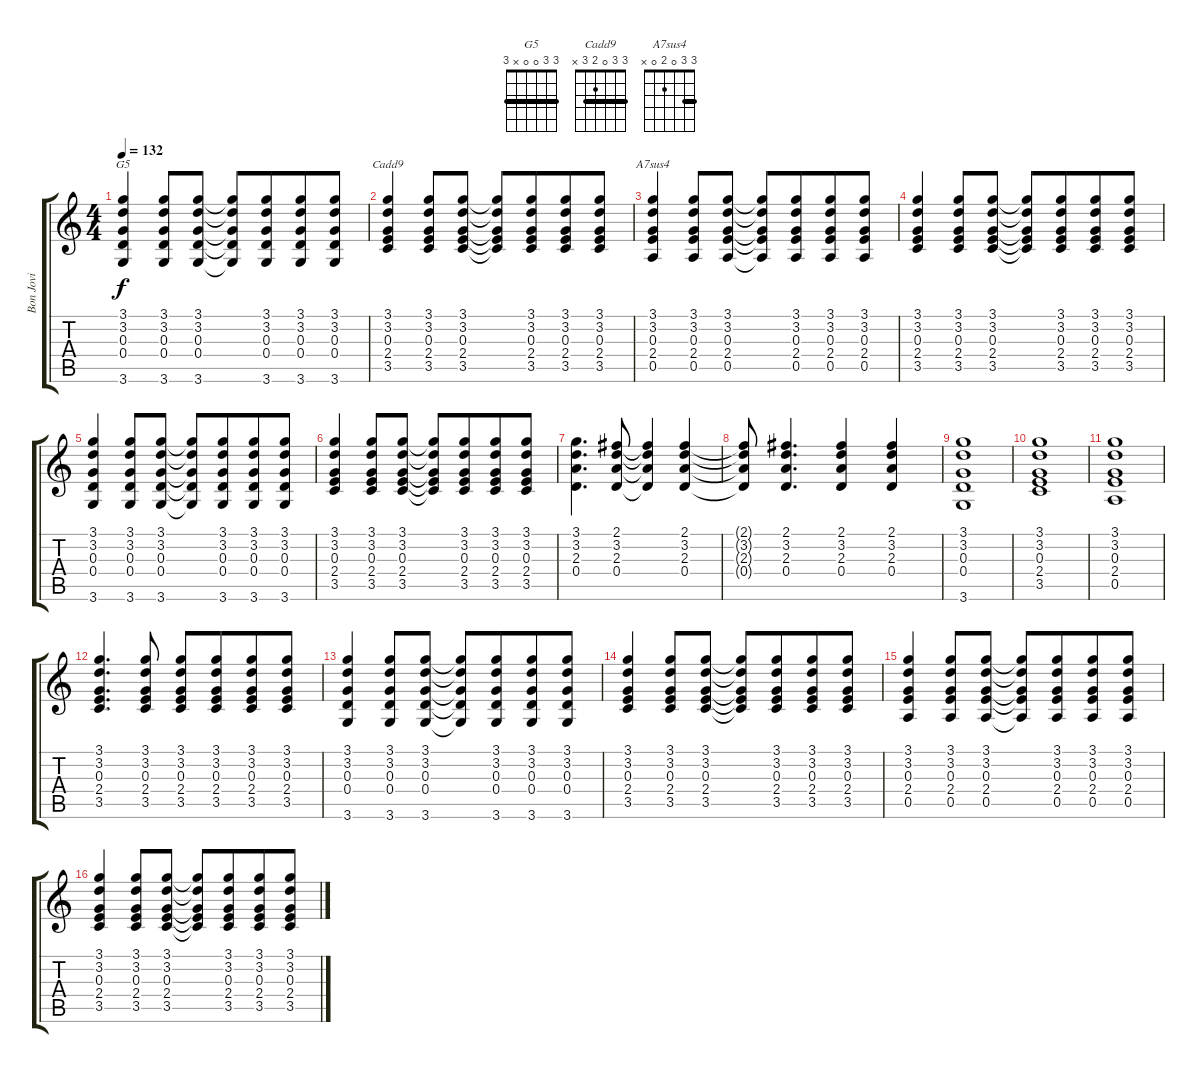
\track ("Bon Jovi" "Bon Jovi") {instrument acousticguitarsteel}
\staff {score tabs}
\tuning (E4 B3 G3 D3 A2 E2) {hide}
\chord ("G5" 3 3 0 0 x 3) {barre 3}
\chord ("Cadd9" 3 3 0 2 3 x) {barre 3}
\chord ("A7sus4" 3 3 0 2 0 x) {barre 3}
\ts (4 4)
\tempo 132
\clef g2
\ks c
(3.1 3.2 0.3 0.4 3.6).4{ch "G5" dy f} (3.1 3.2 0.3 0.4 3.6).8 (3.1 3.2 0.3 0.4 3.6).8 (3.1{t} 3.2{t} 0.3{t} 0.4{t} 3.6{t}).8 (3.1 3.2 0.3 0.4 3.6).8{beam merge} (3.1 3.2 0.3 0.4 3.6).8 (3.1 3.2 0.3 0.4 3.6).8 |
(3.1 3.2 0.3 2.4 3.5).4{ch "Cadd9"} (3.1 3.2 0.3 2.4 3.5).8 (3.1 3.2 0.3 2.4 3.5).8 (3.1{t} 3.2{t} 0.3{t} 2.4{t} 3.5{t}).8 (3.1 3.2 0.3 2.4 3.5).8{beam merge} (3.1 3.2 0.3 2.4 3.5).8 (3.1 3.2 0.3 2.4 3.5).8 |
(3.1 3.2 0.3 2.4 0.5).4{ch "A7sus4"} (3.1 3.2 0.3 2.4 0.5).8 (3.1 3.2 0.3 2.4 0.5).8 (3.1{t} 3.2{t} 0.3{t} 2.4{t} 0.5{t}).8 (3.1 3.2 0.3 2.4 0.5).8{beam merge} (3.1 3.2 0.3 2.4 0.5).8 (3.1 3.2 0.3 2.4 0.5).8 |
(3.1 3.2 0.3 2.4 3.5).4 (3.1 3.2 0.3 2.4 3.5).8 (3.1 3.2 0.3 2.4 3.5).8 (3.1{t} 3.2{t} 0.3{t} 2.4{t} 3.5{t}).8 (3.1 3.2 0.3 2.4 3.5).8{beam merge} (3.1 3.2 0.3 2.4 3.5).8 (3.1 3.2 0.3 2.4 3.5).8 |
(3.1 3.2 0.3 0.4 3.6).4 (3.1 3.2 0.3 0.4 3.6).8 (3.1 3.2 0.3 0.4 3.6).8 (3.1{t} 3.2{t} 0.3{t} 0.4{t} 3.6{t}).8 (3.1 3.2 0.3 0.4 3.6).8{beam merge} (3.1 3.2 0.3 0.4 3.6).8 (3.1 3.2 0.3 0.4 3.6).8 |
(3.1 3.2 0.3 2.4 3.5).4 (3.1 3.2 0.3 2.4 3.5).8 (3.1 3.2 0.3 2.4 3.5).8 (3.1{t} 3.2{t} 0.3{t} 2.4{t} 3.5{t}).8 (3.1 3.2 0.3 2.4 3.5).8{beam merge} (3.1 3.2 0.3 2.4 3.5).8 (3.1 3.2 0.3 2.4 3.5).8 |
(3.1 3.2 2.3 0.4).4{d} (2.1 3.2 2.3 0.4).8 (2.1{t} 3.2{t} 2.3{t} 0.4{t}).4 (2.1 3.2 2.3 0.4).4 |
(2.1{t} 3.2{t} 2.3{t} 0.4{t}).8 (2.1 3.2 2.3 0.4).4{d} (2.1 3.2 2.3 0.4).4 (2.1 3.2 2.3 0.4).4 |
(3.1 3.2 0.3 0.4 3.6).1 |
(3.1 3.2 0.3 2.4 3.5).1 |
(3.1 3.2 0.3 2.4 0.5).1 |
(3.1 3.2 0.3 2.4 3.5).4{d} (3.1 3.2 0.3 2.4 3.5).8 (3.1 3.2 0.3 2.4 3.5).8 (3.1 3.2 0.3 2.4 3.5).8{beam merge} (3.1 3.2 0.3 2.4 3.5).8 (3.1 3.2 0.3 2.4 3.5).8 |
(3.1 3.2 0.3 0.4 3.6).4 (3.1 3.2 0.3 0.4 3.6).8 (3.1 3.2 0.3 0.4 3.6).8 (3.1{t} 3.2{t} 0.3{t} 0.4{t} 3.6{t}).8 (3.1 3.2 0.3 0.4 3.6).8{beam merge} (3.1 3.2 0.3 0.4 3.6).8 (3.1 3.2 0.3 0.4 3.6).8 |
(3.1 3.2 0.3 2.4 3.5).4 (3.1 3.2 0.3 2.4 3.5).8 (3.1 3.2 0.3 2.4 3.5).8 (3.1{t} 3.2{t} 0.3{t} 2.4{t} 3.5{t}).8 (3.1 3.2 0.3 2.4 3.5).8{beam merge} (3.1 3.2 0.3 2.4 3.5).8 (3.1 3.2 0.3 2.4 3.5).8 |
(3.1 3.2 0.3 2.4 0.5).4 (3.1 3.2 0.3 2.4 0.5).8 (3.1 3.2 0.3 2.4 0.5).8 (3.1{t} 3.2{t} 0.3{t} 2.4{t} 0.5{t}).8 (3.1 3.2 0.3 2.4 0.5).8{beam merge} (3.1 3.2 0.3 2.4 0.5).8 (3.1 3.2 0.3 2.4 0.5).8 |
(3.1 3.2 0.3 2.4 3.5).4 (3.1 3.2 0.3 2.4 3.5).8 (3.1 3.2 0.3 2.4 3.5).8 (3.1{t} 3.2{t} 0.3{t} 2.4{t} 3.5{t}).8 (3.1 3.2 0.3 2.4 3.5).8{beam merge} (3.1 3.2 0.3 2.4 3.5).8 (3.1 3.2 0.3 2.4 3.5).8
